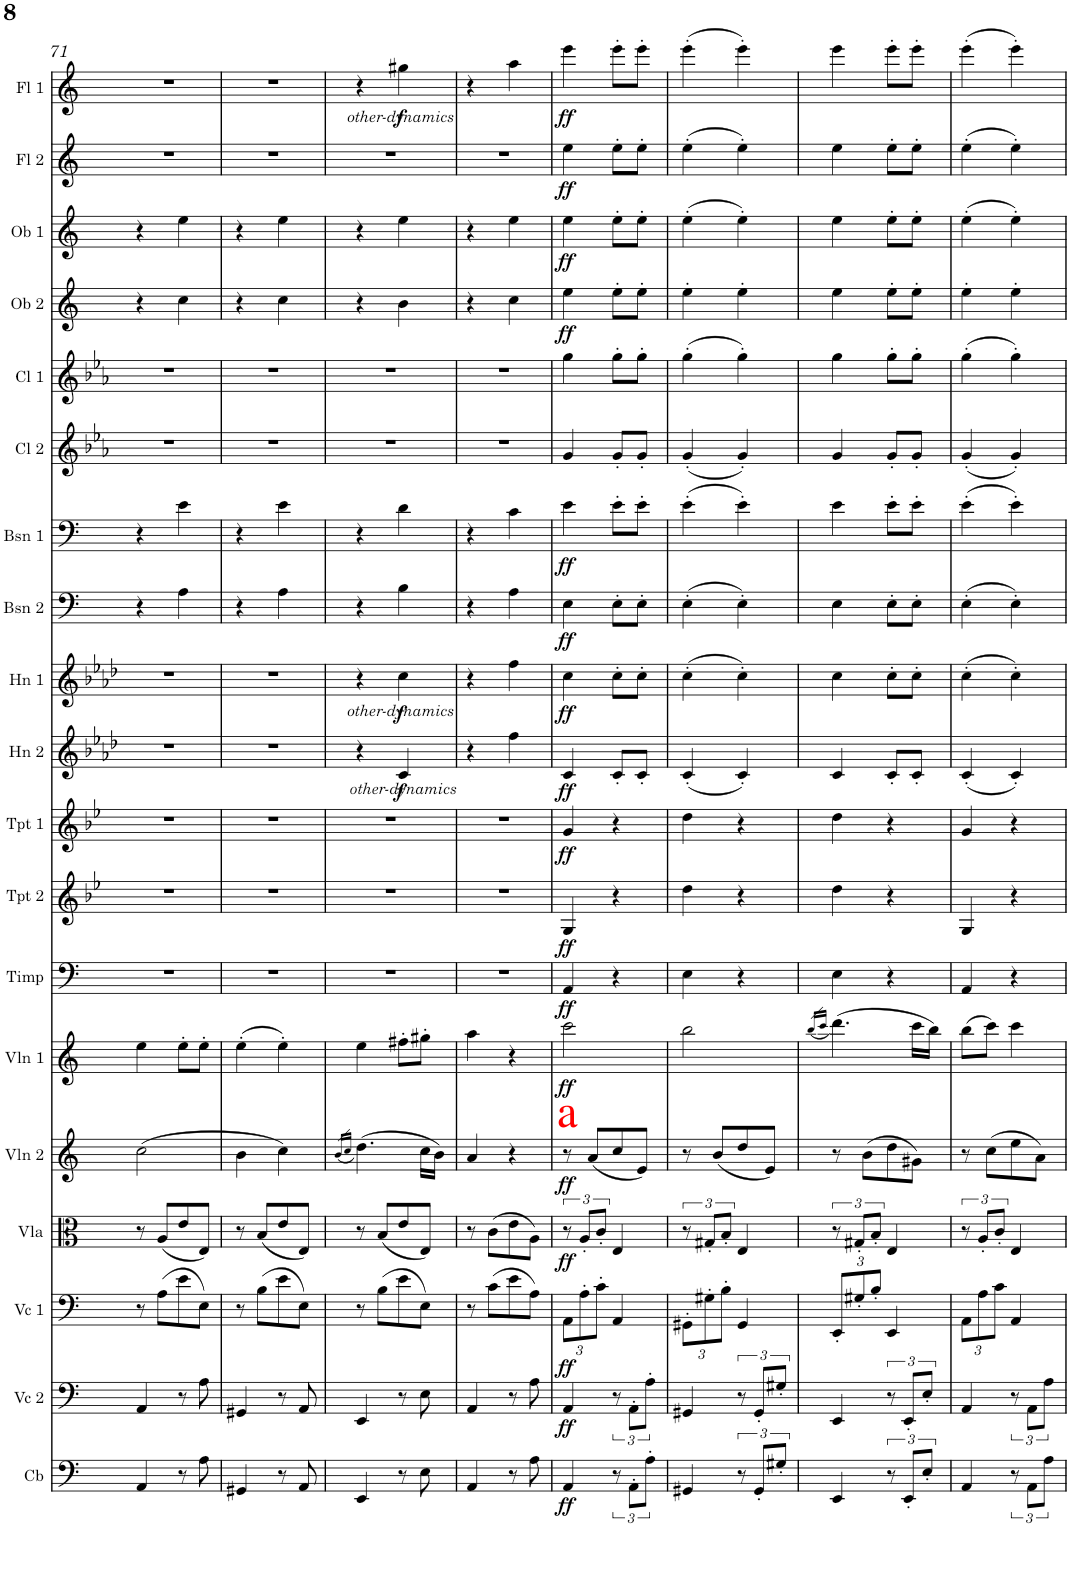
**kern	**dynam	**kern	**dynam	**kern	**dynam	**kern	**dynam	**kern	**dynam	**kern	**text	**dynam	**kern	**dynam	**kern	**dynam	**kern	**dynam	**kern	**dynam	**kern	**dynam	**kern	**dynam	**kern	**dynam	**kern	**kern	**kern	**dynam	**kern	**dynam	**kern	**dynam	**kern	**dynam
*part19	*part19	*part18	*part18	*part17	*part17	*part16	*part16	*part15	*part15	*part14	*part14	*part14	*part13	*part13	*part12	*part12	*part11	*part11	*part10	*part10	*part9	*part9	*part8	*part8	*part7	*part7	*part6	*part5	*part4	*part4	*part3	*part3	*part2	*part2	*part1	*part1
*staff19	*staff19	*staff18	*staff18	*staff17	*staff17	*staff16	*staff16	*staff15	*staff15	*staff14	*staff14	*staff14	*staff13	*staff13	*staff12	*staff12	*staff11	*staff11	*staff10	*staff10	*staff9	*staff9	*staff8	*staff8	*staff7	*staff7	*staff6	*staff5	*staff4	*staff4	*staff3	*staff3	*staff2	*staff2	*staff1	*staff1
*I"Contrabass	*	*I"Violoncello 2	*	*I"Violoncello 1	*	*I"Viola	*	*I"Violin 2	*	*I"Violin 1	*	*	*I"Timpani	*	*I"D Trumpet 2	*	*I"D Trumpet 1	*	*I"E Horn 2	*	*I"E Horn 1	*	*I"Bassoon 2	*	*I"Bassoon 1	*	*I"A Clarinet 2	*I"A Clarinet 1	*I"Oboe 2	*	*I"Oboe 1	*	*I"Flute 2	*	*I"Flute 1	*
*I'Cb	*	*I'Vc 2	*	*I'Vc 1	*	*I'Vla	*	*I'Vln 2	*	*I'Vln 1	*	*	*I'Timp	*	*I'Tpt 2	*	*I'Tpt 1	*	*I'Hn 2	*	*I'Hn 1	*	*I'Bsn 2	*	*I'Bsn 1	*	*I'Cl 2	*I'Cl 1	*I'Ob 2	*	*I'Ob 1	*	*I'Fl 2	*	*I'Fl 1	*
!!LO:PB:g=z
*clefF4	*	*clefF4	*	*clefF4	*	*clefC3	*	*clefG2	*	*clefG2	*	*	*clefF4	*	*clefG2	*	*clefG2	*	*clefG2	*	*clefG2	*	*clefF4	*	*clefF4	*	*clefG2	*clefG2	*clefG2	*	*clefG2	*	*clefG2	*	*clefG2	*
*Trd7c12	*	*	*	*	*	*	*	*	*	*	*	*	*	*	*Trd-1c-2	*	*Trd-1c-2	*	*Trd5c8	*	*Trd5c8	*	*	*	*	*	*Trd2c3	*Trd2c3	*	*	*	*	*	*	*	*
*k[]	*	*k[]	*	*k[]	*	*k[]	*	*k[]	*	*k[]	*	*	*k[]	*	*k[b-e-]	*	*k[b-e-]	*	*k[b-e-a-d-]	*	*k[b-e-a-d-]	*	*k[]	*	*k[]	*	*k[b-e-a-]	*k[b-e-a-]	*k[]	*	*k[]	*	*k[]	*	*k[]	*
*M2/4	*	*M2/4	*	*M2/4	*	*M2/4	*	*M2/4	*	*M2/4	*	*	*M2/4	*	*M2/4	*	*M2/4	*	*M2/4	*	*M2/4	*	*M2/4	*	*M2/4	*	*M2/4	*M2/4	*M2/4	*	*M2/4	*	*M2/4	*	*M2/4	*
=71	=71	=71	=71	=71	=71	=71	=71	=71	=71	=71	=71	=71	=71	=71	=71	=71	=71	=71	=71	=71	=71	=71	=71	=71	=71	=71	=71	=71	=71	=71	=71	=71	=71	=71	=71	=71
4AA/	.	4AA/	.	8r	.	8r	.	(2cc\	.	4ee\	.	.	2r	.	2r	.	2r	.	2r	.	2r	.	4r	.	4r	.	2r	2r	4r	.	4r	.	2r	.	2r	.
.	.	.	.	(8A\L	.	(8A/L	.	.	.	.	.	.	.	.	.	.	.	.	.	.	.	.	.	.	.	.	.	.	.	.	.	.	.	.	.	.
8r	.	8r	.	8e\	.	8e/	.	.	.	8ee'\L	.	.	.	.	.	.	.	.	.	.	.	.	4A\	.	4e\	.	.	.	4cc\	.	4ee\	.	.	.	.	.
8A\	.	8A\	.	8E\J)	.	8E/J)	.	.	.	8ee'\J	.	.	.	.	.	.	.	.	.	.	.	.	.	.	.	.	.	.	.	.	.	.	.	.	.	.
=72	=72	=72	=72	=72	=72	=72	=72	=72	=72	=72	=72	=72	=72	=72	=72	=72	=72	=72	=72	=72	=72	=72	=72	=72	=72	=72	=72	=72	=72	=72	=72	=72	=72	=72	=72	=72
4GG#X/	.	4GG#X/	.	8r	.	8r	.	4b\	.	(4ee'\	.	.	2r	.	2r	.	2r	.	2r	.	2r	.	4r	.	4r	.	2r	2r	4r	.	4r	.	2r	.	2r	.
.	.	.	.	(8B\L	.	(8B/L	.	.	.	.	.	.	.	.	.	.	.	.	.	.	.	.	.	.	.	.	.	.	.	.	.	.	.	.	.	.
8r	.	8r	.	8e\	.	8e/	.	4cc\)	.	4ee'\)	.	.	.	.	.	.	.	.	.	.	.	.	4A\	.	4e\	.	.	.	4cc\	.	4ee\	.	.	.	.	.
8AA/	.	8AA/	.	8E\J)	.	8E/J)	.	.	.	.	.	.	.	.	.	.	.	.	.	.	.	.	.	.	.	.	.	.	.	.	.	.	.	.	.	.
=73	=73	=73	=73	=73	=73	=73	=73	=73	=73	=73	=73	=73	=73	=73	=73	=73	=73	=73	=73	=73	=73	=73	=73	=73	=73	=73	=73	=73	=73	=73	=73	=73	=73	=73	=73	=73
.	.	.	.	.	.	.	.	(16qb/LL	.	.	.	.	.	.	.	.	.	.	.	.	.	.	.	.	.	.	.	.	.	.	.	.	.	.	.	.
.	.	.	.	.	.	.	.	16qcc/JJ	.	.	.	.	.	.	.	.	.	.	.	.	.	.	.	.	.	.	.	.	.	.	.	.	.	.	.	.
4EE/	.	4EE/	.	8r	.	8r	.	(4.dd\)	.	4ee\	.	.	2r	.	2r	.	2r	.	4r	.	4r	.	4r	.	4r	.	2r	2r	4r	.	4r	.	2r	.	4r	.
.	.	.	.	(8B\L	.	(8B/L	.	.	.	.	.	.	.	.	.	.	.	.	.	.	.	.	.	.	.	.	.	.	.	.	.	.	.	.	.	.
!	!	!	!	!	!	!	!	!	!	!	!	!	!	!	!	!	!	!	!	!LO:DY:b	!	!	!	!	!	!	!	!	!	!	!	!	!	!	!	!
!	!	!	!	!	!	!	!	!	!	!	!	!	!	!	!	!	!	!	!	!LO:DY:n=1:b	!	!LO:DY:b	!	!	!	!	!	!	!	!	!	!	!	!	!	!
!	!	!	!	!	!	!	!	!	!	!	!	!	!	!	!	!	!	!	!	!	!	!LO:DY:n=1:b	!	!	!	!	!	!	!	!	!	!	!	!	!	!LO:DY:b
!	!	!	!	!	!	!	!	!	!	!	!	!	!	!	!	!	!	!	!	!	!	!	!	!	!	!	!	!	!	!	!	!	!	!	!	!LO:DY:n=1:b
8r	.	8r	.	8e\	.	8e/	.	.	.	8ff#X'\L	.	.	.	.	.	.	.	.	4c/	other-dynamics f	4cc\	other-dynamics f	4B\	.	4d\	.	.	.	4b\	.	4ee\	.	.	.	4gg#X\	other-dynamics f
8E\	.	8E\	.	8E\J)	.	8E/J)	.	16cc\LL	.	8gg#X'\J	.	.	.	.	.	.	.	.	.	.	.	.	.	.	.	.	.	.	.	.	.	.	.	.	.	.
.	.	.	.	.	.	.	.	16b\JJ)	.	.	.	.	.	.	.	.	.	.	.	.	.	.	.	.	.	.	.	.	.	.	.	.	.	.	.	.
=74	=74	=74	=74	=74	=74	=74	=74	=74	=74	=74	=74	=74	=74	=74	=74	=74	=74	=74	=74	=74	=74	=74	=74	=74	=74	=74	=74	=74	=74	=74	=74	=74	=74	=74	=74	=74
4AA/	.	4AA/	.	8r	.	8r	.	4a/	.	4aa\	.	.	2r	.	2r	.	2r	.	4r	.	4r	.	4r	.	4r	.	2r	2r	4r	.	4r	.	2r	.	4r	.
.	.	.	.	(8c\L	.	(8c\L	.	.	.	.	.	.	.	.	.	.	.	.	.	.	.	.	.	.	.	.	.	.	.	.	.	.	.	.	.	.
8r	.	8r	.	8e\	.	8e\	.	4r	.	4r	.	.	.	.	.	.	.	.	4ff\	.	4ff\	.	4A\	.	4c\	.	.	.	4cc\	.	4ee\	.	.	.	4aa\	.
8A\	.	8A\	.	8A\J)	.	8A\J)	.	.	.	.	.	.	.	.	.	.	.	.	.	.	.	.	.	.	.	.	.	.	.	.	.	.	.	.	.	.
=75	=75	=75	=75	=75	=75	=75	=75	=75	=75	=75	=75	=75	=75	=75	=75	=75	=75	=75	=75	=75	=75	=75	=75	=75	=75	=75	=75	=75	=75	=75	=75	=75	=75	=75	=75	=75
*	*	*	*	*Xbrackettup	*	*	*	*	*	*	*	*	*	*	*	*	*	*	*	*	*	*	*	*	*	*	*	*	*	*	*	*	*	*	*	*
!	!LO:DY:b	!	!LO:DY:b	!	!LO:DY:b	!	!LO:DY:b	!	!LO:DY:b	!	!LO:LY:b:color=#FF0000	!LO:DY:b	!	!LO:DY:b	!	!LO:DY:b	!	!LO:DY:b	!	!LO:DY:b	!	!LO:DY:b	!	!LO:DY:b	!	!LO:DY:b	!	!	!	!LO:DY:b	!	!LO:DY:b	!	!LO:DY:b	!	!LO:DY:b
4AA/	ff	4AA/	ff	12AA\L	ff	12r	ff	8r	ff	2ccc\	a	ff	4AA/	ff	4G/	ff	4g/	ff	4c/	ff	4cc\	ff	4E\	ff	4e\	ff	4g/	4gg\	4ee\	ff	4ee\	ff	4ee\	ff	4eee\	ff
.	.	.	.	12A'\	.	12A'/L	.	.	.	.	.	.	.	.	.	.	.	.	.	.	.	.	.	.	.	.	.	.	.	.	.	.	.	.	.	.
.	.	.	.	.	.	.	.	(8a/L	.	.	.	.	.	.	.	.	.	.	.	.	.	.	.	.	.	.	.	.	.	.	.	.	.	.	.	.
.	.	.	.	12c'\J	.	12c'/J	.	.	.	.	.	.	.	.	.	.	.	.	.	.	.	.	.	.	.	.	.	.	.	.	.	.	.	.	.	.
12r	.	12r	.	4AA/	.	4E/	.	8cc/	.	.	.	.	4r	.	4r	.	4r	.	8c'/L	.	8cc'\L	.	8E'\L	.	8e'\L	.	8g'/L	8gg'\L	8ee'\L	.	8ee'\L	.	8ee'\L	.	8eee'\L	.
12AA'\L	.	12AA'\L	.	.	.	.	.	.	.	.	.	.	.	.	.	.	.	.	.	.	.	.	.	.	.	.	.	.	.	.	.	.	.	.	.	.
.	.	.	.	.	.	.	.	8e/J)	.	.	.	.	.	.	.	.	.	.	8c'/J	.	8cc'\J	.	8E'\J	.	8e'\J	.	8g'/J	8gg'\J	8ee'\J	.	8ee'\J	.	8ee'\J	.	8eee'\J	.
12A'\J	.	12A'\J	.	.	.	.	.	.	.	.	.	.	.	.	.	.	.	.	.	.	.	.	.	.	.	.	.	.	.	.	.	.	.	.	.	.
=76	=76	=76	=76	=76	=76	=76	=76	=76	=76	=76	=76	=76	=76	=76	=76	=76	=76	=76	=76	=76	=76	=76	=76	=76	=76	=76	=76	=76	=76	=76	=76	=76	=76	=76	=76	=76
4GG#X/	.	4GG#X/	.	12GG#X'\L	.	12r	.	8r	.	2bb\	.	.	4E\	.	4dd\	.	4dd\	.	(4c'/	.	(4cc'\	.	(4E'\	.	(4e'\	.	(4g'/	(4gg'\	4ee'\	.	(4ee'\	.	(4ee'\	.	(4eee'\	.
.	.	.	.	12G#X'\	.	12G#X'/L	.	.	.	.	.	.	.	.	.	.	.	.	.	.	.	.	.	.	.	.	.	.	.	.	.	.	.	.	.	.
.	.	.	.	.	.	.	.	(8b/L	.	.	.	.	.	.	.	.	.	.	.	.	.	.	.	.	.	.	.	.	.	.	.	.	.	.	.	.
.	.	.	.	12B'\J	.	12B'/J	.	.	.	.	.	.	.	.	.	.	.	.	.	.	.	.	.	.	.	.	.	.	.	.	.	.	.	.	.	.
12r	.	12r	.	4GG#/	.	4E/	.	8dd/	.	.	.	.	4r	.	4r	.	4r	.	4c'/)	.	4cc'\)	.	4E'\)	.	4e'\)	.	4g'/)	4gg'\)	4ee'\	.	4ee'\)	.	4ee'\)	.	4eee'\)	.
12GG#'/L	.	12GG#'/L	.	.	.	.	.	.	.	.	.	.	.	.	.	.	.	.	.	.	.	.	.	.	.	.	.	.	.	.	.	.	.	.	.	.
.	.	.	.	.	.	.	.	8e/J)	.	.	.	.	.	.	.	.	.	.	.	.	.	.	.	.	.	.	.	.	.	.	.	.	.	.	.	.
12G#X'/J	.	12G#X'/J	.	.	.	.	.	.	.	.	.	.	.	.	.	.	.	.	.	.	.	.	.	.	.	.	.	.	.	.	.	.	.	.	.	.
=77	=77	=77	=77	=77	=77	=77	=77	=77	=77	=77	=77	=77	=77	=77	=77	=77	=77	=77	=77	=77	=77	=77	=77	=77	=77	=77	=77	=77	=77	=77	=77	=77	=77	=77	=77	=77
.	.	.	.	.	.	.	.	.	.	(16qbb/LL	.	.	.	.	.	.	.	.	.	.	.	.	.	.	.	.	.	.	.	.	.	.	.	.	.	.
.	.	.	.	.	.	.	.	.	.	16qccc/JJ	.	.	.	.	.	.	.	.	.	.	.	.	.	.	.	.	.	.	.	.	.	.	.	.	.	.
4EE/	.	4EE/	.	12EE'/L	.	12r	.	8r	.	(4.ddd\)	.	.	4E\	.	4dd\	.	4dd\	.	4c/	.	4cc\	.	4E\	.	4e\	.	4g/	4gg\	4ee\	.	4ee\	.	4ee\	.	4eee\	.
.	.	.	.	12G#X'/	.	12G#X'/L	.	.	.	.	.	.	.	.	.	.	.	.	.	.	.	.	.	.	.	.	.	.	.	.	.	.	.	.	.	.
.	.	.	.	.	.	.	.	(8b\L	.	.	.	.	.	.	.	.	.	.	.	.	.	.	.	.	.	.	.	.	.	.	.	.	.	.	.	.
.	.	.	.	12B'/J	.	12B'/J	.	.	.	.	.	.	.	.	.	.	.	.	.	.	.	.	.	.	.	.	.	.	.	.	.	.	.	.	.	.
12r	.	12r	.	4EE/	.	4E/	.	8dd\	.	.	.	.	4r	.	4r	.	4r	.	8c'/L	.	8cc'\L	.	8E'\L	.	8e'\L	.	8g'/L	8gg'\L	8ee'\L	.	8ee'\L	.	8ee'\L	.	8eee'\L	.
12EE'/L	.	12EE'/L	.	.	.	.	.	.	.	.	.	.	.	.	.	.	.	.	.	.	.	.	.	.	.	.	.	.	.	.	.	.	.	.	.	.
.	.	.	.	.	.	.	.	8g#X\J)	.	16ccc\LL	.	.	.	.	.	.	.	.	8c'/J	.	8cc'\J	.	8E'\J	.	8e'\J	.	8g'/J	8gg'\J	8ee'\J	.	8ee'\J	.	8ee'\J	.	8eee'\J	.
12E'/J	.	12E'/J	.	.	.	.	.	.	.	.	.	.	.	.	.	.	.	.	.	.	.	.	.	.	.	.	.	.	.	.	.	.	.	.	.	.
.	.	.	.	.	.	.	.	.	.	16bb\JJ)	.	.	.	.	.	.	.	.	.	.	.	.	.	.	.	.	.	.	.	.	.	.	.	.	.	.
=78	=78	=78	=78	=78	=78	=78	=78	=78	=78	=78	=78	=78	=78	=78	=78	=78	=78	=78	=78	=78	=78	=78	=78	=78	=78	=78	=78	=78	=78	=78	=78	=78	=78	=78	=78	=78
4AA/	.	4AA/	.	12AA\L	.	12r	.	8r	.	(8bb\L	.	.	4AA/	.	4G/	.	4g/	.	(4c'/	.	(4cc'\	.	(4E'\	.	(4e'\	.	(4g'/	(4gg'\	4ee'\	.	(4ee'\	.	(4ee'\	.	(4eee'\	.
.	.	.	.	12A\	.	12A'/L	.	.	.	.	.	.	.	.	.	.	.	.	.	.	.	.	.	.	.	.	.	.	.	.	.	.	.	.	.	.
.	.	.	.	.	.	.	.	(8cc\L	.	8ccc\J)	.	.	.	.	.	.	.	.	.	.	.	.	.	.	.	.	.	.	.	.	.	.	.	.	.	.
.	.	.	.	12c\J	.	12c'/J	.	.	.	.	.	.	.	.	.	.	.	.	.	.	.	.	.	.	.	.	.	.	.	.	.	.	.	.	.	.
12r	.	12r	.	4AA/	.	4E/	.	8ee\	.	4ccc\	.	.	4r	.	4r	.	4r	.	4c'/)	.	4cc'\)	.	4E'\)	.	4e'\)	.	4g'/)	4gg'\)	4ee'\	.	4ee'\)	.	4ee'\)	.	4eee'\)	.
12AA\L	.	12AA\L	.	.	.	.	.	.	.	.	.	.	.	.	.	.	.	.	.	.	.	.	.	.	.	.	.	.	.	.	.	.	.	.	.	.
.	.	.	.	.	.	.	.	8a\J)	.	.	.	.	.	.	.	.	.	.	.	.	.	.	.	.	.	.	.	.	.	.	.	.	.	.	.	.
12A\J	.	12A\J	.	.	.	.	.	.	.	.	.	.	.	.	.	.	.	.	.	.	.	.	.	.	.	.	.	.	.	.	.	.	.	.	.	.
=	=	=	=	=	=	=	=	=	=	=	=	=	=	=	=	=	=	=	=	=	=	=	=	=	=	=	=	=	=	=	=	=	=	=	=	=
*-	*-	*-	*-	*-	*-	*-	*-	*-	*-	*-	*-	*-	*-	*-	*-	*-	*-	*-	*-	*-	*-	*-	*-	*-	*-	*-	*-	*-	*-	*-	*-	*-	*-	*-	*-	*-
